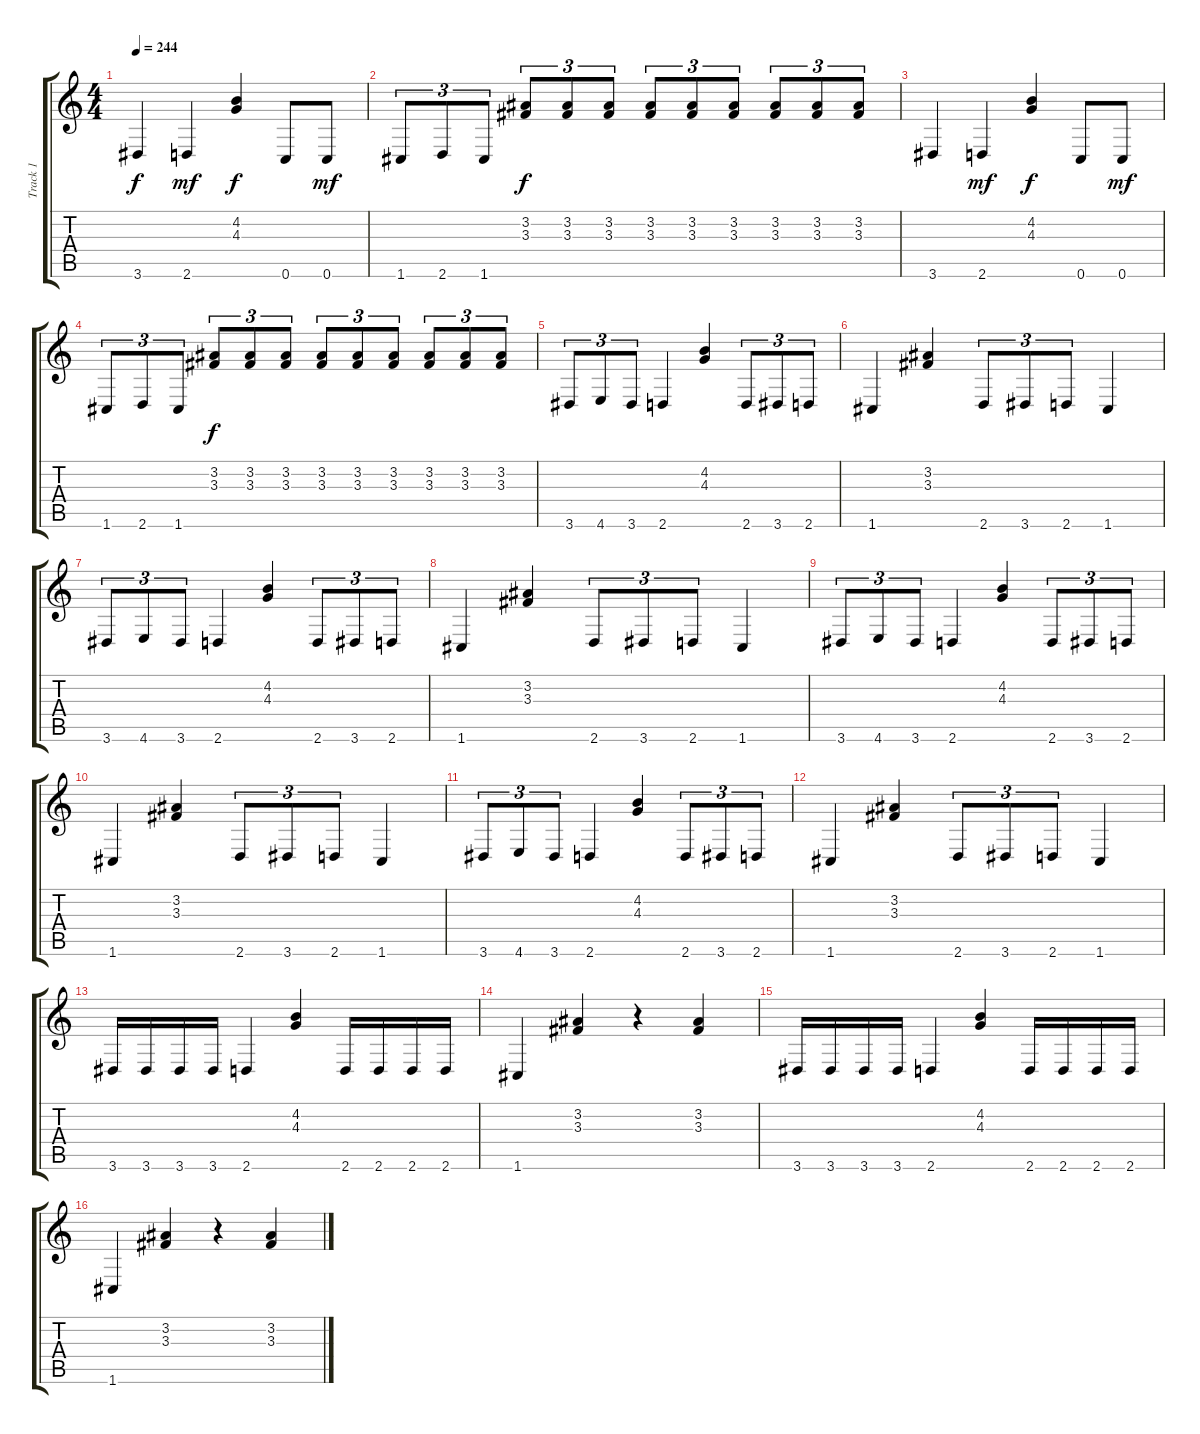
\track ("Track 1" "Track 1") {instrument distortionguitar}
\staff {score tabs}
\tuning (C4 G3 Eb3 Bb2 F2 C2) {hide}
\ts (4 4)
\tempo 244
\clef g2
\ks c
3.6.4{dy f} 2.6.4{dy mf} (4.2 4.3).4{dy f} 0.6.8 0.6.8{dy mf} |
1.6.8{tu (3 2)} 2.6.8{tu (3 2)} 1.6.8{tu (3 2)} (3.2 3.3).8{tu (3 2) dy f} (3.2 3.3).8{tu (3 2)} (3.2 3.3).8{tu (3 2)} (3.2 3.3).8{tu (3 2)} (3.2 3.3).8{tu (3 2)} (3.2 3.3).8{tu (3 2)} (3.2 3.3).8{tu (3 2)} (3.2 3.3).8{tu (3 2)} (3.2 3.3).8{tu (3 2)} |
3.6.4 2.6.4{dy mf} (4.2 4.3).4{dy f} 0.6.8 0.6.8{dy mf} |
1.6.8{tu (3 2)} 2.6.8{tu (3 2)} 1.6.8{tu (3 2)} (3.2 3.3).8{tu (3 2) dy f} (3.2 3.3).8{tu (3 2)} (3.2 3.3).8{tu (3 2)} (3.2 3.3).8{tu (3 2)} (3.2 3.3).8{tu (3 2)} (3.2 3.3).8{tu (3 2)} (3.2 3.3).8{tu (3 2)} (3.2 3.3).8{tu (3 2)} (3.2 3.3).8{tu (3 2)} |
3.6.8{tu (3 2)} 4.6.8{tu (3 2)} 3.6.8{tu (3 2)} 2.6.4 (4.2 4.3).4 2.6.8{tu (3 2)} 3.6.8{tu (3 2)} 2.6.8{tu (3 2)} |
1.6.4 (3.2 3.3).4 2.6.8{tu (3 2)} 3.6.8{tu (3 2)} 2.6.8{tu (3 2)} 1.6.4 |
3.6.8{tu (3 2)} 4.6.8{tu (3 2)} 3.6.8{tu (3 2)} 2.6.4 (4.2 4.3).4 2.6.8{tu (3 2)} 3.6.8{tu (3 2)} 2.6.8{tu (3 2)} |
1.6.4 (3.2 3.3).4 2.6.8{tu (3 2)} 3.6.8{tu (3 2)} 2.6.8{tu (3 2)} 1.6.4 |
3.6.8{tu (3 2)} 4.6.8{tu (3 2)} 3.6.8{tu (3 2)} 2.6.4 (4.2 4.3).4 2.6.8{tu (3 2)} 3.6.8{tu (3 2)} 2.6.8{tu (3 2)} |
1.6.4 (3.2 3.3).4 2.6.8{tu (3 2)} 3.6.8{tu (3 2)} 2.6.8{tu (3 2)} 1.6.4 |
3.6.8{tu (3 2)} 4.6.8{tu (3 2)} 3.6.8{tu (3 2)} 2.6.4 (4.2 4.3).4 2.6.8{tu (3 2)} 3.6.8{tu (3 2)} 2.6.8{tu (3 2)} |
1.6.4 (3.2 3.3).4 2.6.8{tu (3 2)} 3.6.8{tu (3 2)} 2.6.8{tu (3 2)} 1.6.4 |
3.6.16 3.6.16 3.6.16 3.6.16 2.6.4 (4.2 4.3).4 2.6.16 2.6.16 2.6.16 2.6.16 |
1.6.4 (3.2 3.3).4 r.4 (3.2 3.3).4 |
3.6.16 3.6.16 3.6.16 3.6.16 2.6.4 (4.2 4.3).4 2.6.16 2.6.16 2.6.16 2.6.16 |
1.6.4 (3.2 3.3).4 r.4 (3.2 3.3).4
